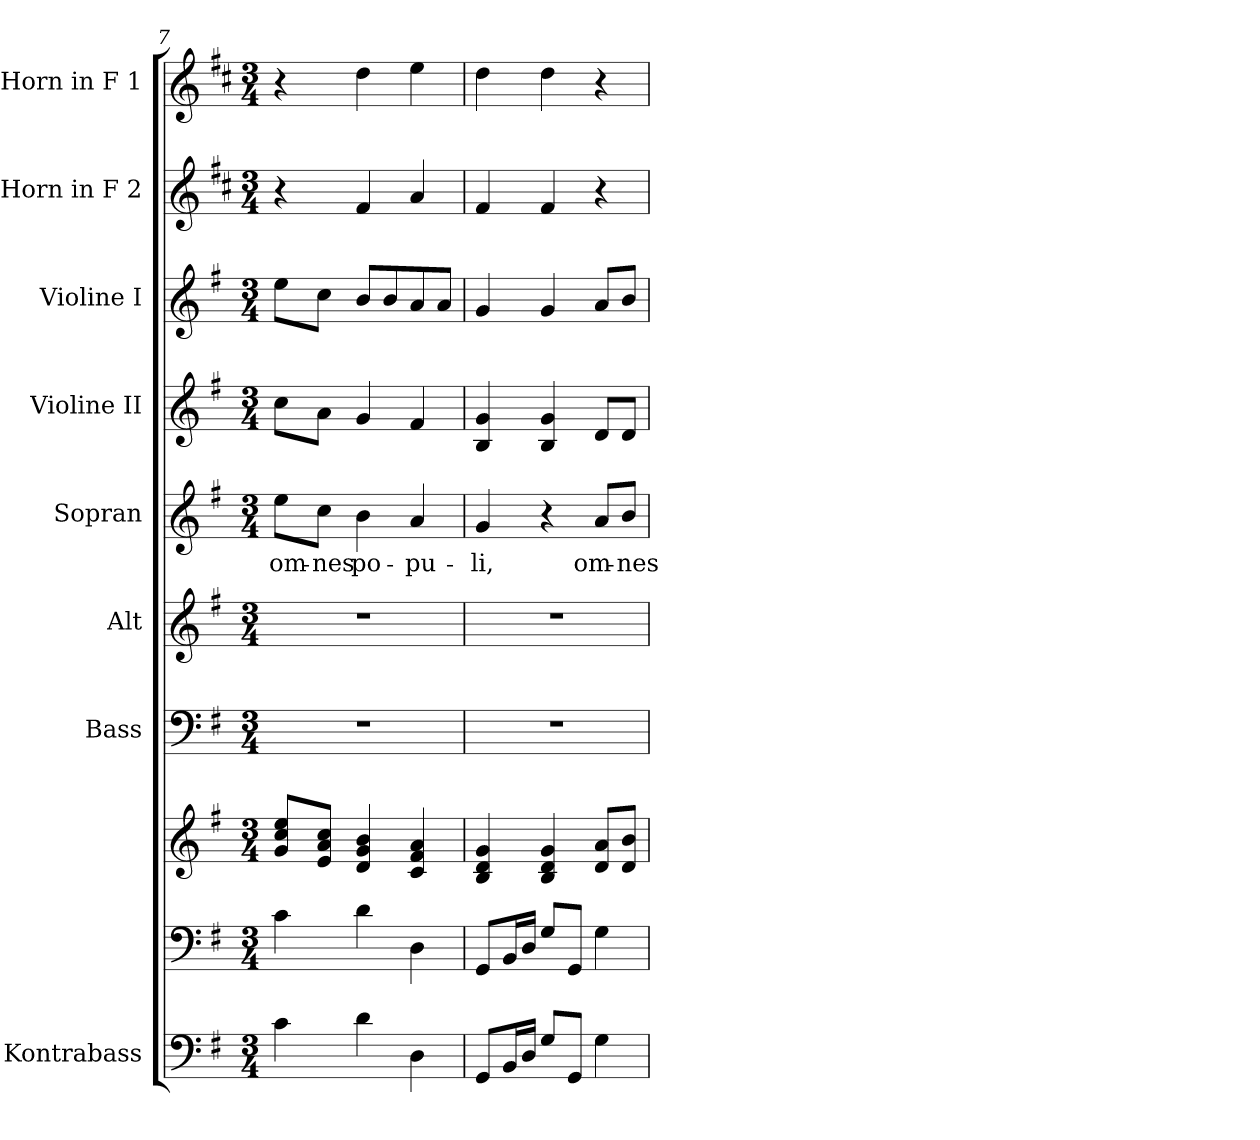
**kern	**kern	**kern	**kern	**kern	**kern	**text	**kern	**kern	**kern	**kern
*part9	*part8	*part8	*part7	*part6	*part5	*part5	*part4	*part3	*part2	*part1
*staff10	*staff9	*staff8	*staff7	*staff6	*staff5	*staff5	*staff4	*staff3	*staff2	*staff1
*I"Kontrabass	*	*	*I"Bass	*I"Alt	*I"Sopran	*	*I"Violine II	*I"Violine I	*I"Horn in F 2	*I"Horn in F 1
*I'Kb.	*	*	*I'B.	*I'A.	*I'S.	*	*I'Vl. II	*I'Vl. I	*	*
*clefF4	*clefF4	*clefG2	*clefF4	*clefG2	*clefG2	*	*clefG2	*clefG2	*clefG2	*clefG2
*ITrd7c12	*	*	*	*	*	*	*	*	*ITrd4c7	*ITrd4c7
*k[f#]	*k[f#]	*k[f#]	*k[f#]	*k[f#]	*k[f#]	*	*k[f#]	*k[f#]	*k[f#]	*k[f#]
*G:	*G:	*G:	*G:	*G:	*G:	*	*G:	*G:	*G:	*G:
*M3/4	*M3/4	*M3/4	*M3/4	*M3/4	*M3/4	*	*M3/4	*M3/4	*M3/4	*M3/4
=7	=7	=7	=7	=7	=7	=7	=7	=7	=7	=7
!	!	!	!	!	!	!LO:LY:b	!	!	!	!
4C\	4c\	8g/ 8cc/ 8ee/L	2.r	2.r	8ee\L	om-	8cc\L	8ee\L	4r	4r
!	!	!	!	!	!	!LO:LY:b	!	!	!	!
.	.	8e/ 8a/ 8cc/J	.	.	8cc\J	-nes	8a\J	8cc\J	.	.
!	!	!	!	!	!	!LO:LY:b	!	!	!	!
4D\	4d\	4d/ 4g/ 4b/	.	.	4b\	po-	4g/	8b/L	4B/	4g\
.	.	.	.	.	.	.	.	8b/	.	.
!	!	!	!	!	!	!LO:LY:b	!	!	!	!
4DD\	4D\	4c/ 4f#/ 4a/	.	.	4a/	-pu-	4f#/	8a/	4d/	4a\
.	.	.	.	.	.	.	.	8a/J	.	.
=8	=8	=8	=8	=8	=8	=8	=8	=8	=8	=8
!	!	!	!	!	!	!LO:LY:b	!	!	!	!
8GGG/L	8GG/L	4B/ 4d/ 4g/	2.r	2.r	4g/	-li,	4B/ 4g/	4g/	4B/	4g\
16BBB/L	16BB/L	.	.	.	.	.	.	.	.	.
16DD/JJ	16D/JJ	.	.	.	.	.	.	.	.	.
8GG/L	8G/L	4B/ 4d/ 4g/	.	.	4r	.	4B/ 4g/	4g/	4B/	4g\
8GGG/J	8GG/J	.	.	.	.	.	.	.	.	.
!	!	!	!	!	!	!LO:LY:b	!	!	!	!
4GG\	4G\	8d/ 8a/L	.	.	8a/L	om-	8d/L	8a/L	4r	4r
!	!	!	!	!	!	!LO:LY:b	!	!	!	!
.	.	8d/ 8b/J	.	.	8b/J	-nes	8d/J	8b/J	.	.
=	=	=	=	=	=	=	=	=	=	=
*-	*-	*-	*-	*-	*-	*-	*-	*-	*-	*-
